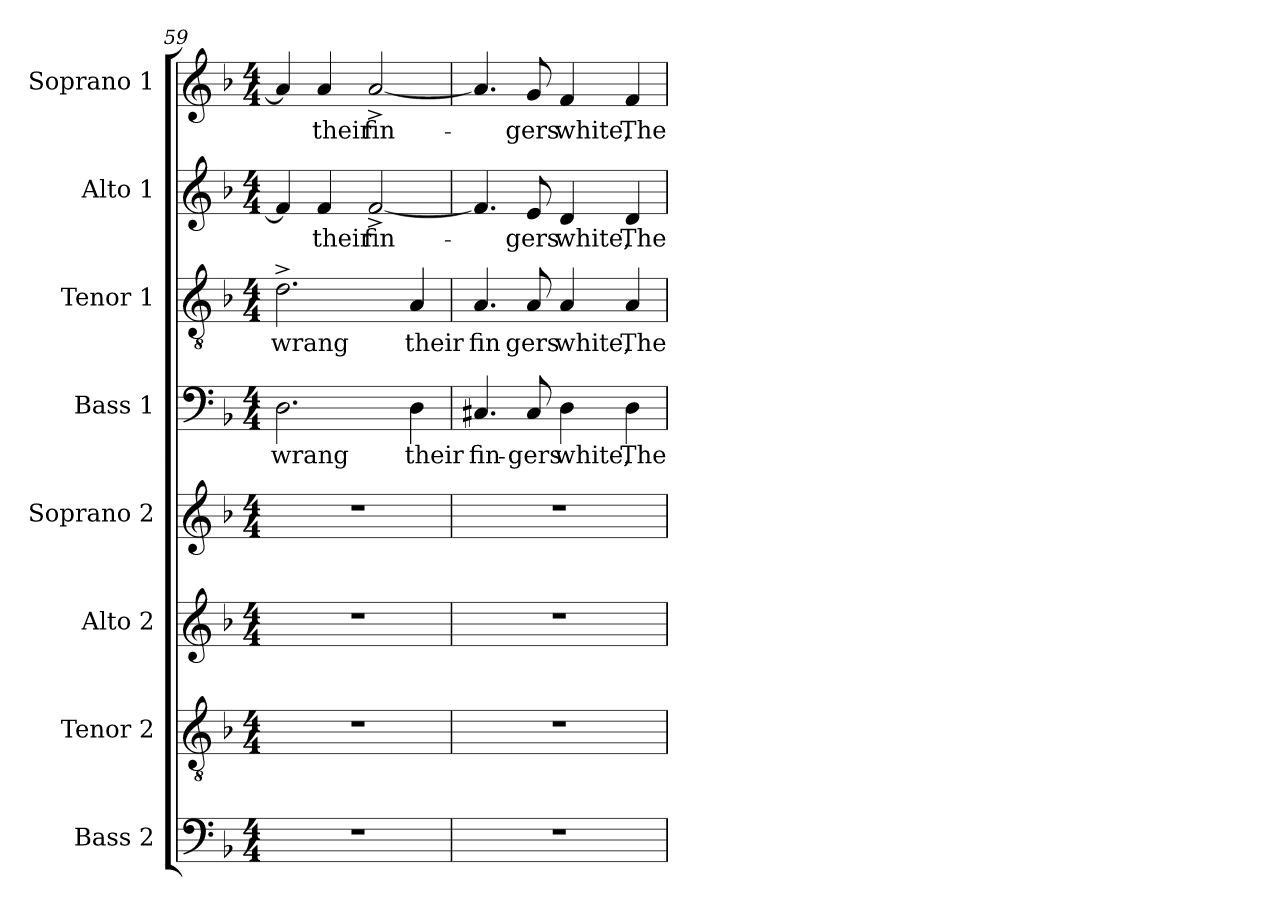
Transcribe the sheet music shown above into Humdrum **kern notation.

**kern	**kern	**kern	**kern	**kern	**text	**kern	**text	**kern	**text	**kern	**text
*part8	*part7	*part6	*part5	*part4	*part4	*part3	*part3	*part2	*part2	*part1	*part1
*staff8	*staff7	*staff6	*staff5	*staff4	*staff4	*staff3	*staff3	*staff2	*staff2	*staff1	*staff1
*I"Bass 2	*I"Tenor 2	*I"Alto 2	*I"Soprano 2	*I"Bass 1	*	*I"Tenor 1	*	*I"Alto 1	*	*I"Soprano 1	*
*I'B2.	*I'T2.	*I'A2.	*I'S2.	*I'B1.	*	*I'T1.	*	*I'A1.	*	*I'S1.	*
*clefF4	*clefGv2	*clefG2	*clefG2	*clefF4	*	*clefGv2	*	*clefG2	*	*clefG2	*
*	*ITrd7c12	*	*	*	*	*ITrd7c12	*	*	*	*	*
*k[b-]	*k[b-]	*k[b-]	*k[b-]	*k[b-]	*	*k[b-]	*	*k[b-]	*	*k[b-]	*
*F:	*F:	*F:	*F:	*F:	*	*F:	*	*F:	*	*F:	*
*M4/4	*M4/4	*M4/4	*M4/4	*M4/4	*	*M4/4	*	*M4/4	*	*M4/4	*
=59	=59	=59	=59	=59	=59	=59	=59	=59	=59	=59	=59
!	!	!	!	!	!LO:LY:b:color=#000000	!	!	!	!	!	!
!	!	!	!	!	!	!	!LO:LY:b:color=#000000	!	!	!	!
1r	1r	1r	1r	2.Di\	wrang	2.D^i\	wrang	4fi/]	.	4ai/]	.
!	!	!	!	!	!	!	!	!	!LO:LY:b:color=#000000	!	!
!	!	!	!	!	!	!	!	!	!	!	!LO:LY:b:color=#000000
.	.	.	.	.	.	.	.	4fi/	their	4ai/	their
!	!	!	!	!	!	!	!	!	!LO:LY:b:color=#000000	!	!
!	!	!	!	!	!	!	!	!	!	!	!LO:LY:b:color=#000000
.	.	.	.	.	.	.	.	[2f^i/	fin-	[2a^i/	fin-
!	!	!	!	!	!LO:LY:b:color=#000000	!	!	!	!	!	!
!	!	!	!	!	!	!	!LO:LY:b:color=#000000	!	!	!	!
.	.	.	.	4Di\	their	4AAi/	their	.	.	.	.
=60	=60	=60	=60	=60	=60	=60	=60	=60	=60	=60	=60
!	!	!	!	!	!LO:LY:b:color=#000000	!	!	!	!	!	!
!	!	!	!	!	!	!	!LO:LY:b:color=#000000	!	!	!	!
1r	1r	1r	1r	4.C#Xi/	fin-	4.AAi/	fin	4.fi/]	.	4.ai/]	.
!	!	!	!	!	!LO:LY:b:color=#000000	!	!	!	!	!	!
!	!	!	!	!	!	!	!LO:LY:b:color=#000000	!	!	!	!
!	!	!	!	!	!	!	!	!	!LO:LY:b:color=#000000	!	!
!	!	!	!	!	!	!	!	!	!	!	!LO:LY:b:color=#000000
.	.	.	.	8C#i/	-gers	8AAi/	gers	8ei/	-gers	8gi/	-gers
!	!	!	!	!	!LO:LY:b:color=#000000	!	!	!	!	!	!
!	!	!	!	!	!	!	!LO:LY:b:color=#000000	!	!	!	!
!	!	!	!	!	!	!	!	!	!LO:LY:b:color=#000000	!	!
!	!	!	!	!	!	!	!	!	!	!	!LO:LY:b:color=#000000
.	.	.	.	4Di\	white,	4AAi/	white,	4di/	white,	4fi/	white,
!	!	!	!	!	!LO:LY:b:color=#000000	!	!	!	!	!	!
!	!	!	!	!	!	!	!LO:LY:b:color=#000000	!	!	!	!
!	!	!	!	!	!	!	!	!	!LO:LY:b:color=#000000	!	!
!	!	!	!	!	!	!	!	!	!	!	!LO:LY:b:color=#000000
.	.	.	.	4Di\	The	4AAi/	The	4di/	The	4fi/	The
=	=	=	=	=	=	=	=	=	=	=	=
*-	*-	*-	*-	*-	*-	*-	*-	*-	*-	*-	*-
